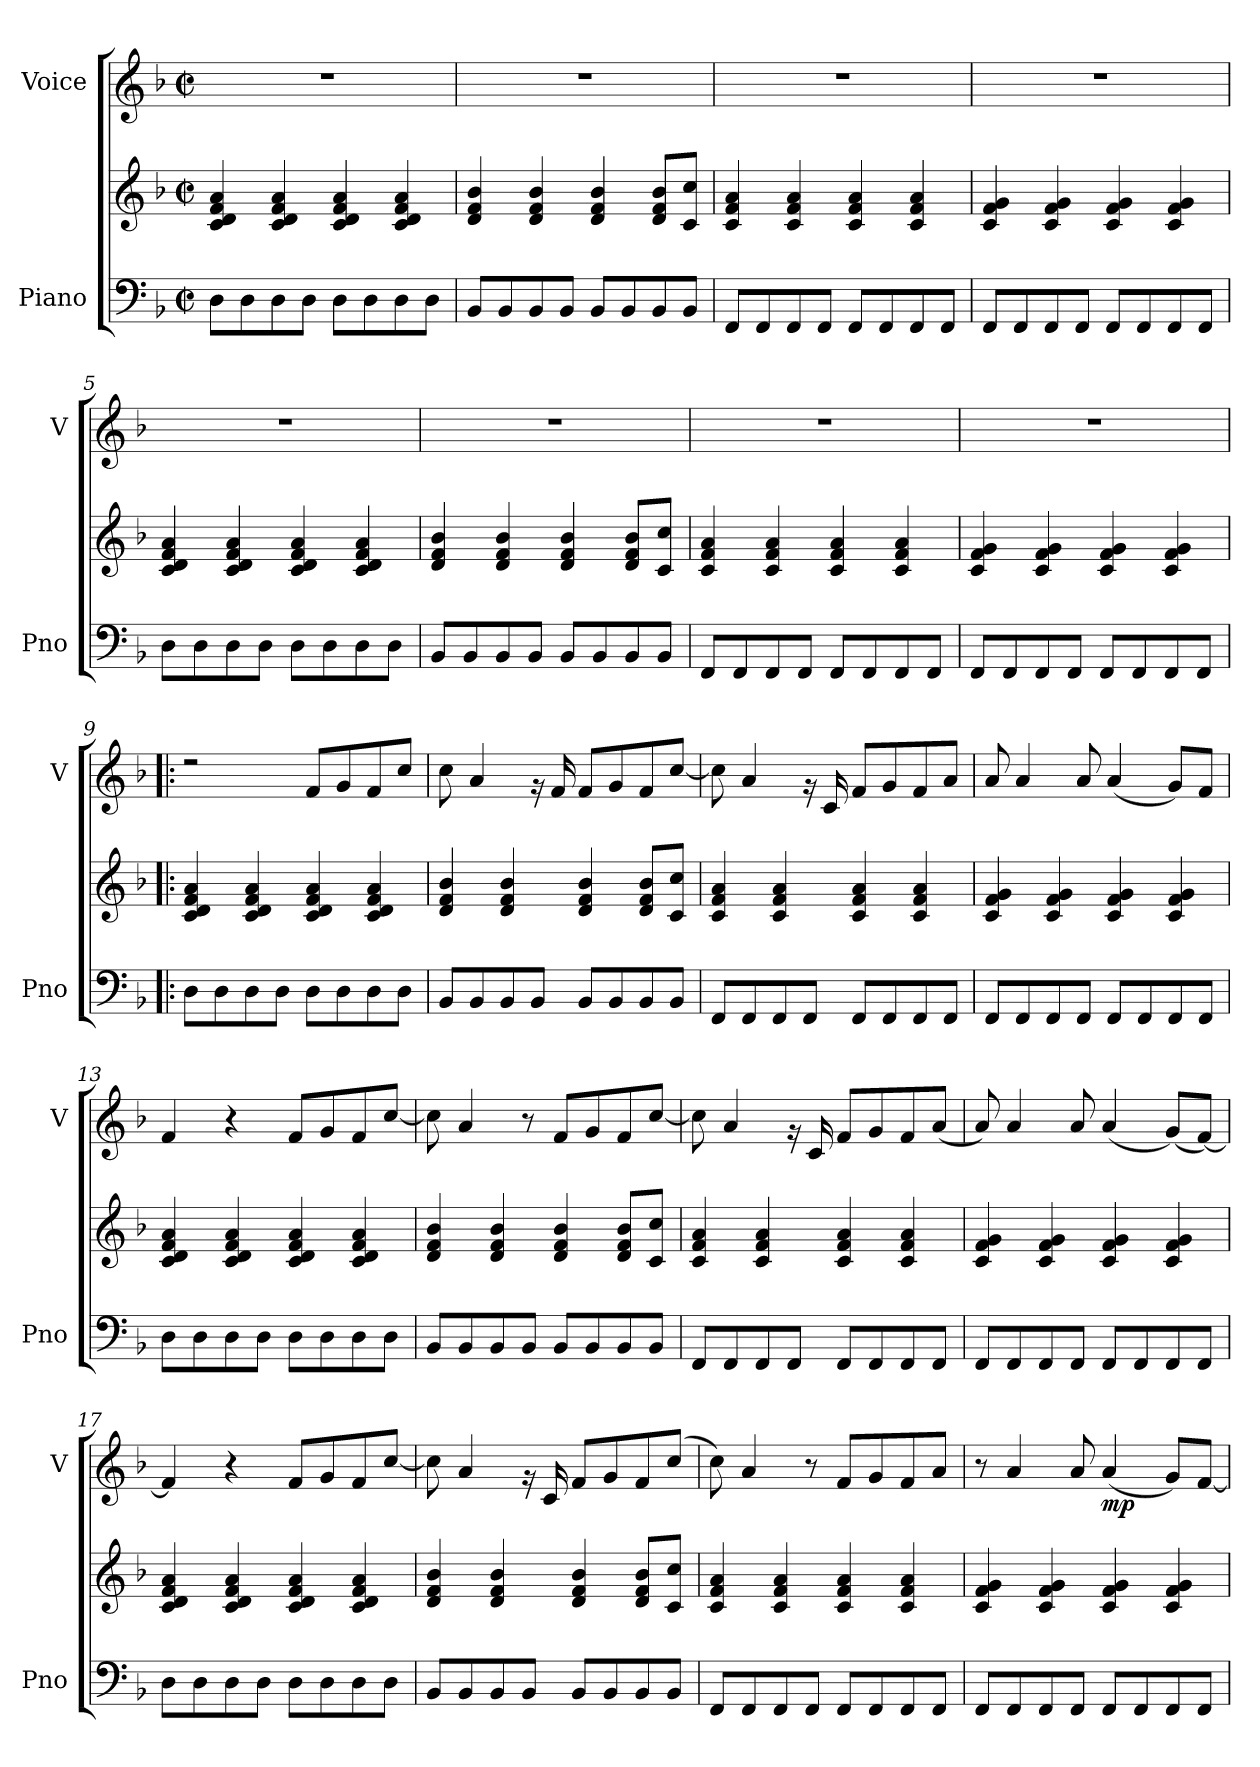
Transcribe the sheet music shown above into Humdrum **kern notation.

**kern	**kern	**kern	**dynam
*part2	*part2	*part1	*part1
*staff3	*staff2	*staff1	*staff1
*I"Piano	*	*I"Voice	*
*I'Pno	*	*I'V	*
*clefF4	*clefG2	*clefG2	*
*k[b-]	*k[b-]	*k[b-]	*
*M2/2	*M2/2	*M2/2	*
*met(c|)	*met(c|)	*met(c|)	*
*MM120	*MM120	*MM120	*
=1	=1	=1	=1
8D\L	4c/ 4d/ 4f/ 4a/	1r	.
8D\	.	.	.
8D\	4c/ 4d/ 4f/ 4a/	.	.
8D\J	.	.	.
8D\L	4c/ 4d/ 4f/ 4a/	.	.
8D\	.	.	.
8D\	4c/ 4d/ 4f/ 4a/	.	.
8D\J	.	.	.
=2	=2	=2	=2
8BB-/L	4d/ 4f/ 4b-/	1r	.
8BB-/	.	.	.
8BB-/	4d/ 4f/ 4b-/	.	.
8BB-/J	.	.	.
8BB-/L	4d/ 4f/ 4b-/	.	.
8BB-/	.	.	.
8BB-/	8d/ 8f/ 8b-/L	.	.
8BB-/J	8c/ 8cc/J	.	.
=3	=3	=3	=3
8FF/L	4c/ 4f/ 4a/	1r	.
8FF/	.	.	.
8FF/	4c/ 4f/ 4a/	.	.
8FF/J	.	.	.
8FF/L	4c/ 4f/ 4a/	.	.
8FF/	.	.	.
8FF/	4c/ 4f/ 4a/	.	.
8FF/J	.	.	.
=4	=4	=4	=4
8FF/L	4c/ 4f/ 4g/	1r	.
8FF/	.	.	.
8FF/	4c/ 4f/ 4g/	.	.
8FF/J	.	.	.
8FF/L	4c/ 4f/ 4g/	.	.
8FF/	.	.	.
8FF/	4c/ 4f/ 4g/	.	.
8FF/J	.	.	.
=5	=5	=5	=5
8D\L	4c/ 4d/ 4f/ 4a/	1r	.
8D\	.	.	.
8D\	4c/ 4d/ 4f/ 4a/	.	.
8D\J	.	.	.
8D\L	4c/ 4d/ 4f/ 4a/	.	.
8D\	.	.	.
8D\	4c/ 4d/ 4f/ 4a/	.	.
8D\J	.	.	.
!!LO:LB:g=z
=6	=6	=6	=6
8BB-/L	4d/ 4f/ 4b-/	1r	.
8BB-/	.	.	.
8BB-/	4d/ 4f/ 4b-/	.	.
8BB-/J	.	.	.
8BB-/L	4d/ 4f/ 4b-/	.	.
8BB-/	.	.	.
8BB-/	8d/ 8f/ 8b-/L	.	.
8BB-/J	8c/ 8cc/J	.	.
=7	=7	=7	=7
8FF/L	4c/ 4f/ 4a/	1r	.
8FF/	.	.	.
8FF/	4c/ 4f/ 4a/	.	.
8FF/J	.	.	.
8FF/L	4c/ 4f/ 4a/	.	.
8FF/	.	.	.
8FF/	4c/ 4f/ 4a/	.	.
8FF/J	.	.	.
=8	=8	=8	=8
8FF/L	4c/ 4f/ 4g/	1r	.
8FF/	.	.	.
8FF/	4c/ 4f/ 4g/	.	.
8FF/J	.	.	.
8FF/L	4c/ 4f/ 4g/	.	.
8FF/	.	.	.
8FF/	4c/ 4f/ 4g/	.	.
8FF/J	.	.	.
=9!|:	=9!|:	=9!|:	=9!|:
8D\L	4c/ 4d/ 4f/ 4a/	2rdd	.
8D\	.	.	.
8D\	4c/ 4d/ 4f/ 4a/	.	.
8D\J	.	.	.
8D\L	4c/ 4d/ 4f/ 4a/	8f/L	.
8D\	.	8g/	.
8D\	4c/ 4d/ 4f/ 4a/	8f/	.
8D\J	.	8cc/J	.
!!LO:LB:g=z
=10	=10	=10	=10
8BB-/L	4d/ 4f/ 4b-/	8cc\	.
8BB-/	.	4a/	.
8BB-/	4d/ 4f/ 4b-/	.	.
8BB-/J	.	16rg	.
.	.	16f/	.
8BB-/L	4d/ 4f/ 4b-/	8f/L	.
8BB-/	.	8g/	.
8BB-/	8d/ 8f/ 8b-/L	8f/	.
8BB-/J	8c/ 8cc/J	[8cc/J	.
=11	=11	=11	=11
8FF/L	4c/ 4f/ 4a/	8cc\]	.
8FF/	.	4a/	.
8FF/	4c/ 4f/ 4a/	.	.
8FF/J	.	16rg	.
.	.	16c/	.
8FF/L	4c/ 4f/ 4a/	8f/L	.
8FF/	.	8g/	.
8FF/	4c/ 4f/ 4a/	8f/	.
8FF/J	.	8a/J	.
=12	=12	=12	=12
8FF/L	4c/ 4f/ 4g/	8a/	.
8FF/	.	4a/	.
8FF/	4c/ 4f/ 4g/	.	.
8FF/J	.	8a/	.
8FF/L	4c/ 4f/ 4g/	(<4a/	.
8FF/	.	.	.
8FF/	4c/ 4f/ 4g/	8g/L)	.
8FF/J	.	8f/J	.
!!LO:PB:g=z
=13	=13	=13	=13
8D\L	4c/ 4d/ 4f/ 4a/	4f/	.
8D\	.	.	.
8D\	4c/ 4d/ 4f/ 4a/	4r	.
8D\J	.	.	.
8D\L	4c/ 4d/ 4f/ 4a/	8f/L	.
8D\	.	8g/	.
8D\	4c/ 4d/ 4f/ 4a/	8f/	.
8D\J	.	[8cc/J	.
=14	=14	=14	=14
8BB-/L	4d/ 4f/ 4b-/	8cc\]	.
8BB-/	.	4a/	.
8BB-/	4d/ 4f/ 4b-/	.	.
8BB-/J	.	8r	.
8BB-/L	4d/ 4f/ 4b-/	8f/L	.
8BB-/	.	8g/	.
8BB-/	8d/ 8f/ 8b-/L	8f/	.
8BB-/J	8c/ 8cc/J	[8cc/J	.
=15	=15	=15	=15
8FF/L	4c/ 4f/ 4a/	8cc\]	.
8FF/	.	4a/	.
8FF/	4c/ 4f/ 4a/	.	.
8FF/J	.	16rg	.
.	.	16c/	.
8FF/L	4c/ 4f/ 4a/	8f/L	.
8FF/	.	8g/	.
8FF/	4c/ 4f/ 4a/	8f/	.
8FF/J	.	(<8a/J	.
!!LO:LB:g=z
=16	=16	=16	=16
8FF/L	4c/ 4f/ 4g/	8a/)	.
8FF/	.	4a/	.
8FF/	4c/ 4f/ 4g/	.	.
8FF/J	.	8a/	.
8FF/L	4c/ 4f/ 4g/	(<4a/	.
8FF/	.	.	.
8FF/	4c/ 4f/ 4g/	(<8g/L)	.
8FF/J	.	[8f/J)	.
=17	=17	=17	=17
8D\L	4c/ 4d/ 4f/ 4a/	4f/]	.
8D\	.	.	.
8D\	4c/ 4d/ 4f/ 4a/	4r	.
8D\J	.	.	.
8D\L	4c/ 4d/ 4f/ 4a/	8f/L	.
8D\	.	8g/	.
8D\	4c/ 4d/ 4f/ 4a/	8f/	.
8D\J	.	[8cc/J	.
=18	=18	=18	=18
8BB-/L	4d/ 4f/ 4b-/	8cc\]	.
8BB-/	.	4a/	.
8BB-/	4d/ 4f/ 4b-/	.	.
8BB-/J	.	16rg	.
.	.	16c/	.
8BB-/L	4d/ 4f/ 4b-/	8f/L	.
8BB-/	.	8g/	.
8BB-/	8d/ 8f/ 8b-/L	8f/	.
8BB-/J	8c/ 8cc/J	(>8cc/J	.
!!LO:LB:g=z
=19	=19	=19	=19
8FF/L	4c/ 4f/ 4a/	8cc\)	.
8FF/	.	4a/	.
8FF/	4c/ 4f/ 4a/	.	.
8FF/J	.	8r	.
8FF/L	4c/ 4f/ 4a/	8f/L	.
8FF/	.	8g/	.
8FF/	4c/ 4f/ 4a/	8f/	.
8FF/J	.	8a/J	.
=20	=20	=20	=20
8FF/L	4c/ 4f/ 4g/	8r	.
8FF/	.	4a/	.
8FF/	4c/ 4f/ 4g/	.	.
8FF/J	.	8a/	.
!	!	!	!LO:DY:b
8FF/L	4c/ 4f/ 4g/	(<4a/	mp
8FF/	.	.	.
8FF/	4c/ 4f/ 4g/	8g/L)	.
8FF/J	.	[8f/J	.
=	=	=	=
*-	*-	*-	*-
